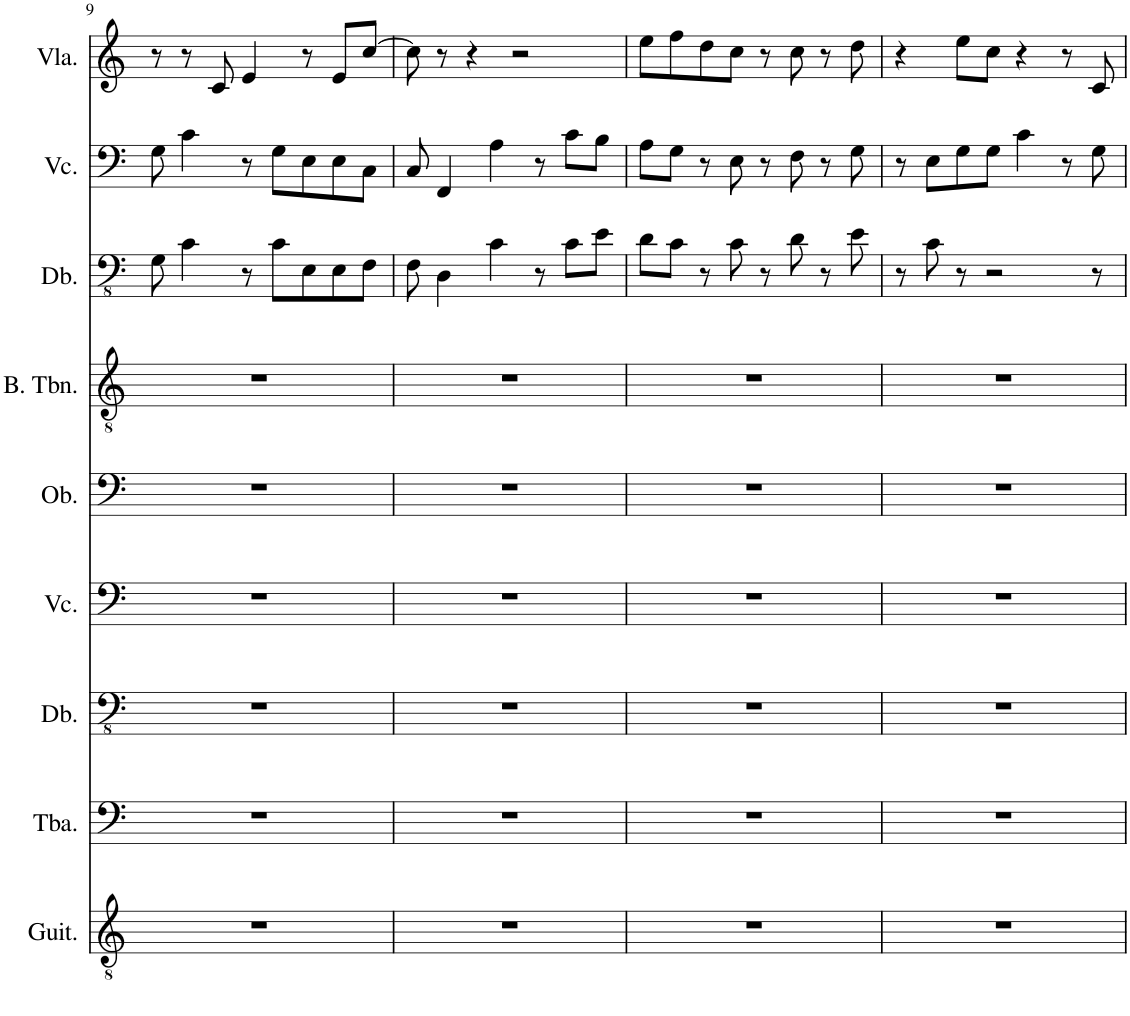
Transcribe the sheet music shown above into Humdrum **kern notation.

**kern	**kern	**kern	**kern	**kern	**kern	**kern	**kern	**kern
*part9	*part8	*part7	*part6	*part5	*part4	*part3	*part2	*part1
*staff9	*staff8	*staff7	*staff6	*staff5	*staff4	*staff3	*staff2	*staff1
*I"Classical Guitar	*I"Tuba	*I"Double Bass	*I"Violoncello	*I"Oboe	*I"Bass Trombone	*I"Double Bass	*I"Violoncello	*I"Viola
*I'Guit.	*I'Tba.	*I'Db.	*I'Vc.	*I'Ob.	*I'B. Tbn.	*I'Db.	*I'Vc.	*I'Vla.
!!LO:PB:g=z
*clefGv2	*clefF4	*clefFv4	*clefF4	*clefF4	*clefGv2	*clefFv4	*clefF4	*clefG2
*	*	*Trd7c12	*	*Trd-14c-24	*	*Trd7c12	*	*
*k[]	*k[]	*k[]	*k[]	*k[]	*k[]	*k[]	*k[]	*k[]
*M4/4	*M4/4	*M4/4	*M4/4	*M4/4	*M4/4	*M4/4	*M4/4	*M4/4
=9	=9	=9	=9	=9	=9	=9	=9	=9
1r	1r	1r	1r	1r	1r	8GG\	8G\	8r
.	.	.	.	.	.	4C\	4c\	8r
.	.	.	.	.	.	.	.	8c/
.	.	.	.	.	.	8r	8r	4e/
.	.	.	.	.	.	8C\L	8G\L	.
.	.	.	.	.	.	8EE\	8E\	8r
.	.	.	.	.	.	8EE\	8E\	8e/L
.	.	.	.	.	.	8FF\J	8C\J	[8cc/J
=10	=10	=10	=10	=10	=10	=10	=10	=10
1r	1r	1r	1r	1r	1r	8FF\	8C/	8cc\]
.	.	.	.	.	.	4DD\	4FF/	8r
.	.	.	.	.	.	.	.	4r
.	.	.	.	.	.	4C\	4A\	.
.	.	.	.	.	.	.	.	2r
.	.	.	.	.	.	8r	8r	.
.	.	.	.	.	.	8C\L	8c\L	.
.	.	.	.	.	.	8E\J	8B\J	.
=11	=11	=11	=11	=11	=11	=11	=11	=11
1r	1r	1r	1r	1r	1r	8D\L	8A\L	8ee\L
.	.	.	.	.	.	8C\J	8G\J	8ff\
.	.	.	.	.	.	8r	8r	8dd\
.	.	.	.	.	.	8C\	8E\	8cc\J
.	.	.	.	.	.	8r	8r	8r
.	.	.	.	.	.	8D\	8F\	8cc\
.	.	.	.	.	.	8r	8r	8r
.	.	.	.	.	.	8E\	8G\	8dd\
=12	=12	=12	=12	=12	=12	=12	=12	=12
1r	1r	1r	1r	1r	1r	8r	8r	4r
.	.	.	.	.	.	8C\	8E\L	.
.	.	.	.	.	.	8r	8G\	8ee\L
.	.	.	.	.	.	2r	8G\J	8cc\J
.	.	.	.	.	.	.	4c\	4r
.	.	.	.	.	.	.	8r	8r
.	.	.	.	.	.	8r	8G\	8c/
=	=	=	=	=	=	=	=	=
*-	*-	*-	*-	*-	*-	*-	*-	*-
